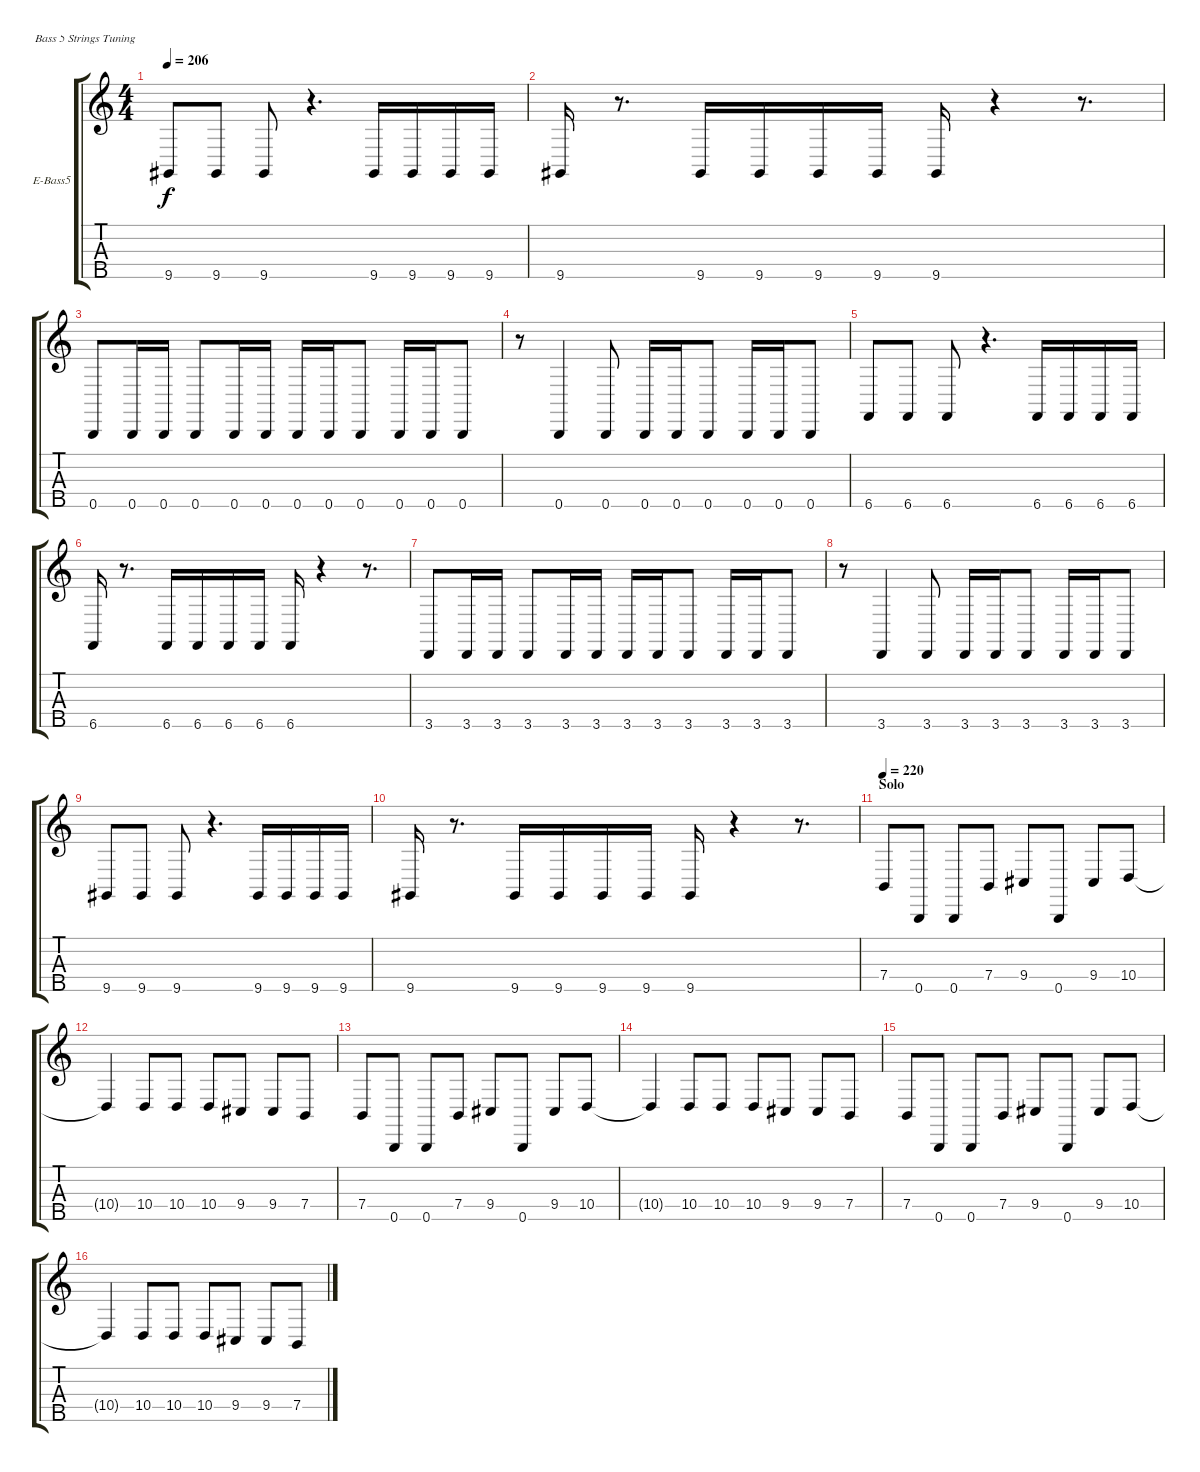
\bracketExtendMode groupsimilarinstruments
\firstSystemTrackNameOrientation horizontal
\otherSystemsTrackNameOrientation horizontal
\track ("Bass" "E-Bass5") {instrument electricbassfinger}
\staff {score tabs}
\tuning (G2 D2 A1 E1 B0)
\ts (4 4)
\tempo 206
\clef g2
\ks c
9.5.8{dy f} 9.5.8 9.5.8 r.4{d} 9.5.16 9.5.16 9.5.16 9.5.16 |
9.5.16 r.8{d} 9.5.16 9.5.16 9.5.16 9.5.16 9.5.16 r.4 r.8{d} |
0.5.8 0.5.16 0.5.16 0.5.8 0.5.16 0.5.16 0.5.16 0.5.16 0.5.8 0.5.16 0.5.16 0.5.8 |
r.8 0.5.4 0.5.8 0.5.16 0.5.16 0.5.8 0.5.16 0.5.16 0.5.8 |
6.5.8 6.5.8 6.5.8 r.4{d} 6.5.16 6.5.16 6.5.16 6.5.16 |
6.5.16 r.8{d} 6.5.16 6.5.16 6.5.16 6.5.16 6.5.16 r.4 r.8{d} |
3.5.8 3.5.16 3.5.16 3.5.8 3.5.16 3.5.16 3.5.16 3.5.16 3.5.8 3.5.16 3.5.16 3.5.8 |
r.8 3.5.4 3.5.8 3.5.16 3.5.16 3.5.8 3.5.16 3.5.16 3.5.8 |
9.5.8 9.5.8 9.5.8 r.4{d} 9.5.16 9.5.16 9.5.16 9.5.16 |
9.5.16 r.8{d} 9.5.16 9.5.16 9.5.16 9.5.16 9.5.16 r.4 r.8{d} |
\section ("" "Solo")
\tempo 220
7.4.8 0.5.8 0.5.8 7.4.8 9.4.8 0.5.8 9.4.8 10.4.8 |
10.4{t}.4 10.4.8 10.4.8 10.4.8 9.4.8 9.4.8 7.4.8 |
7.4.8 0.5.8 0.5.8 7.4.8 9.4.8 0.5.8 9.4.8 10.4.8 |
10.4{t}.4 10.4.8 10.4.8 10.4.8 9.4.8 9.4.8 7.4.8 |
7.4.8 0.5.8 0.5.8 7.4.8 9.4.8 0.5.8 9.4.8 10.4.8 |
10.4{t}.4 10.4.8 10.4.8 10.4.8 9.4.8 9.4.8 7.4.8
